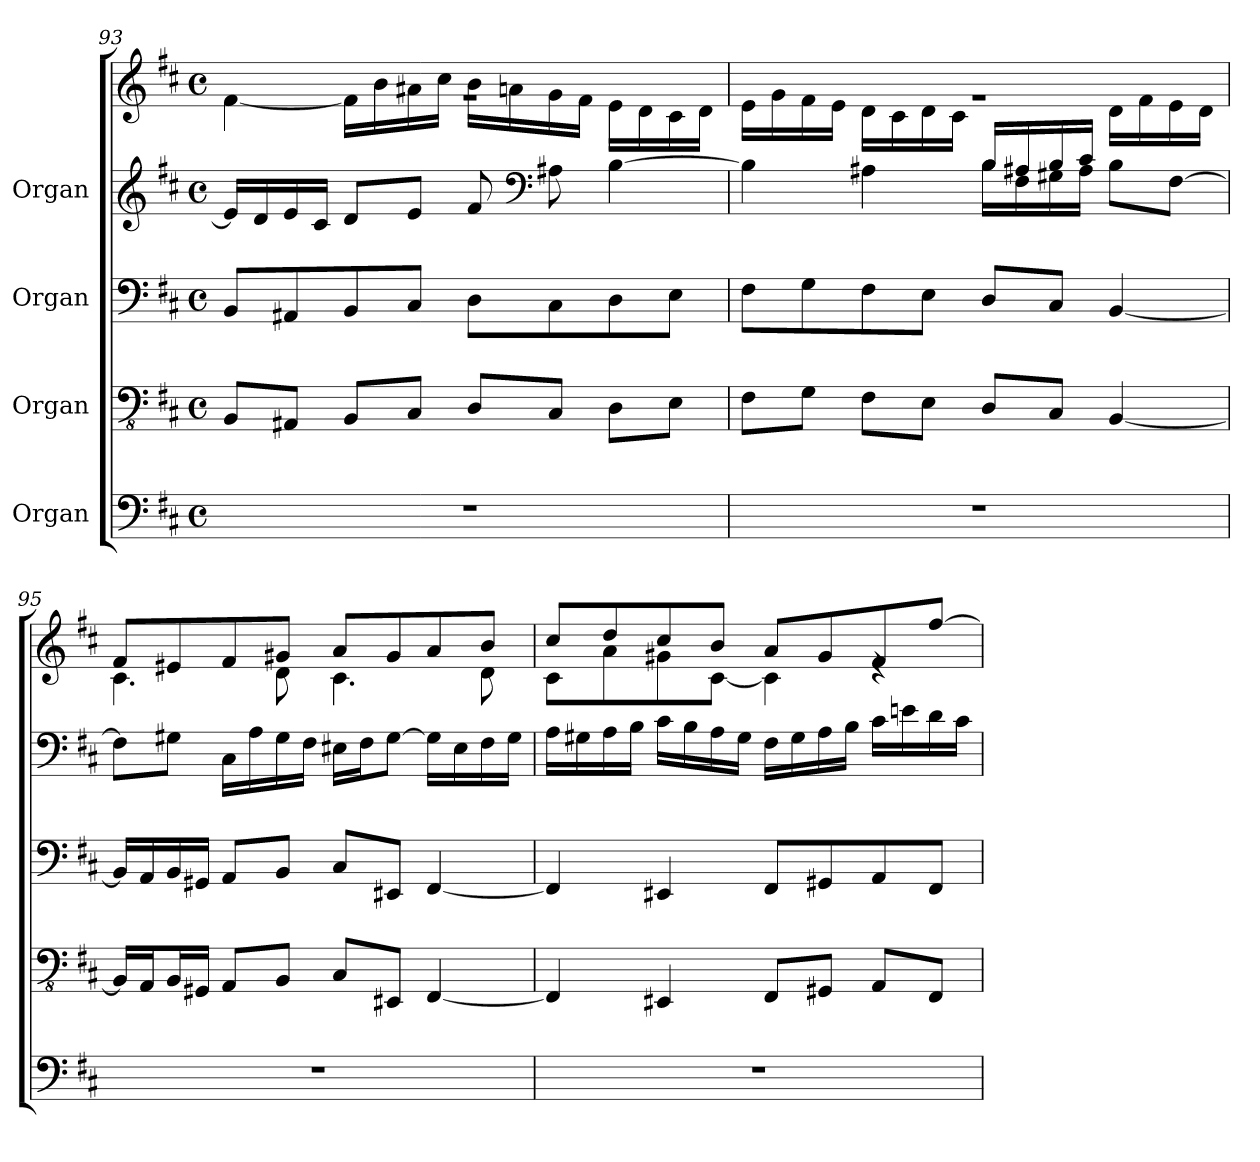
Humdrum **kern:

**kern	**kern	**kern	**kern	**kern
*part4	*part3	*part2	*part1	*part1
*staff5	*staff4	*staff3	*staff2	*staff1
*I"Organ	*I"Organ	*I"Organ	*I"Organ	*
*clefF4	*clefFv4	*clefF4	*clefG2	*clefG2
*k[f#c#]	*k[f#c#]	*k[f#c#]	*k[f#c#]	*k[f#c#]
*M4/4	*M4/4	*M4/4	*M4/4	*M4/4
*met(c)	*met(c)	*met(c)	*met(c)	*met(c)
=93	=93	=93	=93	=93
*	*	*	*	*^
1r	8BBB/L	8BB/L	16e/LL]	1rg	[4f#\
.	.	.	16d/	.	.
.	8AAA#X/J	8AA#X/	16e/	.	.
.	.	.	16c#/JJ	.	.
.	8BBB/L	8BB/	8d/L	.	16f#\LL]
.	.	.	.	.	16b\
.	8CC#/J	8C#/J	8e/J	.	16a#X\
.	.	.	.	.	16cc#\JJ
.	8DD/L	8D\L	8f#/	.	16b\LL
.	.	.	.	.	16an\
*	*	*	*clefF4	*	*
.	8CC#/J	8C#\	8A#X\	.	16g\
.	.	.	.	.	16f#\JJ
.	8DD\L	8D\	[4B\	.	16e\LL
.	.	.	.	.	16d\
.	8EE\J	8E\J	.	.	16c#\
.	.	.	.	.	16d\JJ
=94	=94	=94	=94	=94	=94
*	*	*	*^	*	*
1r	8FF#\L	8F#\L	2ryy	4B\]	1rg	16e\LL
.	.	.	.	.	.	16g\
.	8GG\J	8G\	.	.	.	16f#\
.	.	.	.	.	.	16e\JJ
.	8FF#\L	8F#\	.	4A#X\	.	16d\LL
.	.	.	.	.	.	16c#\
.	8EE\J	8E\J	.	.	.	16d\
.	.	.	.	.	.	16c#\JJ
.	8DD/L	8D/L	16B/LL	16B\LL	.	4ryy
.	.	.	16A#X/	16F#\	.	.
.	8CC#/J	8C#/J	16B/	16G#X\	.	.
.	.	.	16c#/JJ	16A#\JJ	.	.
.	[4BBB/	[4BB/	4ryy	8B\L	.	16d\LL
.	.	.	.	.	.	16f#\
.	.	.	.	[8F#\J	.	16e\
.	.	.	.	.	.	16d\JJ
*	*	*	*v	*v	*	*
=95	=95	=95	=95	=95	=95
1r	16BBB/LL]	16BB/LL]	8F#\L]	8f#/L	4.c#\
.	16AAA/J	16AA/	.	.	.
.	16BBB/L	16BB/	8G#X\J	8e#X/	.
.	16GGG#X/JJ	16GG#X/JJ	.	.	.
.	8AAA/L	8AA/L	16C#\LL	8f#/	.
.	.	.	16A\	.	.
.	8BBB/J	8BB/J	16G#\	8g#X/J	8d\
.	.	.	16F#\JJ	.	.
.	8CC#/L	8C#/L	16E#X\LL	8a/L	4.c#\
.	.	.	16F#\J	.	.
.	8EEE#X/J	8EE#X/J	[8G#\J	8g#/	.
.	[4FFF#/	[4FF#/	16G#\LL]	8a/	.
.	.	.	16E#\	.	.
.	.	.	16F#\	8b/J	8d\
.	.	.	16G#\JJ	.	.
=96	=96	=96	=96	=96	=96
1r	4FFF#/]	4FF#/]	16A\LL	8cc#/L	8c#\L
.	.	.	16G#X\	.	.
.	.	.	16A\	8dd/	8a\
.	.	.	16B\JJ	.	.
.	4EEE#X/	4EE#X/	16c#\LL	8cc#/	8g#X\
.	.	.	16B\	.	.
.	.	.	16A\	8b/J	[8c#\J
.	.	.	16G#\JJ	.	.
.	8FFF#/L	8FF#/L	16F#\LL	8a/L	4c#\]
.	.	.	16G#\	.	.
.	8GGG#X/J	8GG#X/	16A\	8g#/	.
.	.	.	16B\JJ	.	.
.	8AAA/L	8AA/	16c#\LL	8f#/	4re
.	.	.	16en\	.	.
.	8FFF#/J	8FF#/J	16d\	[8ff#/J	.
.	.	.	16c#\JJ	.	.
*	*	*	*	*v	*v
=	=	=	=	=
*-	*-	*-	*-	*-
